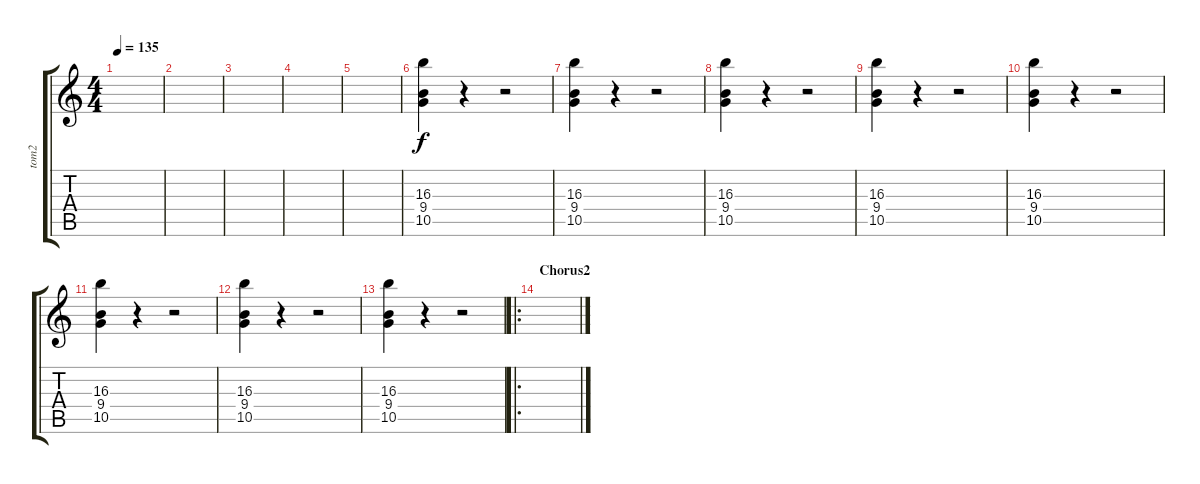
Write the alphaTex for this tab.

\track ("tom2" "tom2") {instrument distortionguitar}
\staff {score tabs}
\tuning (E4 B3 G3 D3 A2 D2) {hide}
\ts (4 4)
\tempo 135
\clef g2
\ks c
|
|
|
|
|
(16.3 9.4 10.5).4 r.4 r.2 |
(16.3 9.4 10.5).4 r.4 r.2 |
(16.3 9.4 10.5).4 r.4 r.2 |
(16.3 9.4 10.5).4 r.4 r.2 |
(16.3 9.4 10.5).4 r.4 r.2 |
(16.3 9.4 10.5).4 r.4 r.2 |
(16.3 9.4 10.5).4 r.4 r.2 |
(16.3 9.4 10.5).4 r.4 r.2 |
\ro
\section ("" "Chorus2")
